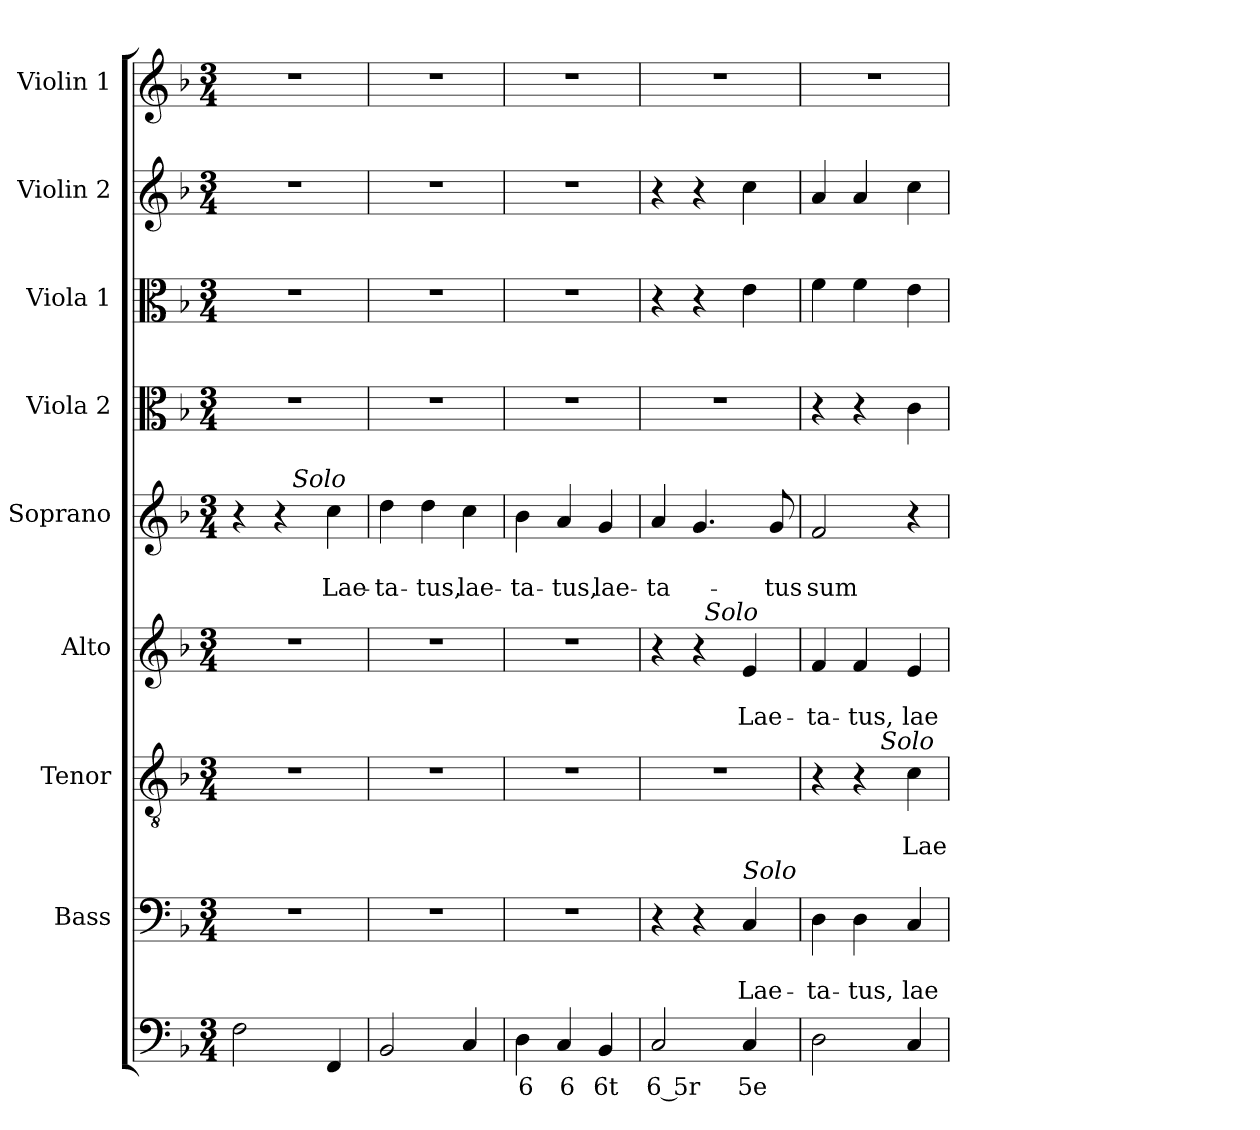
**kern	**text	**kern	**text	**text	**kern	**text	**text	**kern	**text	**text	**kern	**text	**text	**kern	**kern	**kern	**kern
*part9	*part9	*part8	*part8	*part8	*part7	*part7	*part7	*part6	*part6	*part6	*part5	*part5	*part5	*part4	*part3	*part2	*part1
*staff9	*staff9	*staff8	*staff8	*staff8	*staff7	*staff7	*staff7	*staff6	*staff6	*staff6	*staff5	*staff5	*staff5	*staff4	*staff3	*staff2	*staff1
*	*	*I"Bass	*	*	*I"Tenor	*	*	*I"Alto	*	*	*I"Soprano	*	*	*I"Viola 2	*I"Viola 1	*I"Violin 2	*I"Violin 1
*	*	*I'B	*	*	*I'T	*	*	*I'A	*	*	*I'S	*	*	*I'Vla. 2	*I'Vla. 1	*I'Vln. 2	*I'Vln. 1
*clefF4	*	*clefF4	*	*	*clefGv2	*	*	*clefG2	*	*	*clefG2	*	*	*clefC3	*clefC3	*clefG2	*clefG2
*k[b-]	*	*k[b-]	*	*	*k[b-]	*	*	*k[b-]	*	*	*k[b-]	*	*	*k[b-]	*k[b-]	*k[b-]	*k[b-]
*F:	*	*F:	*	*	*F:	*	*	*F:	*	*	*F:	*	*	*F:	*F:	*F:	*F:
*M3/4	*	*M3/4	*	*	*M3/4	*	*	*M3/4	*	*	*M3/4	*	*	*M3/4	*M3/4	*M3/4	*M3/4
=1	=1	=1	=1	=1	=1	=1	=1	=1	=1	=1	=1	=1	=1	=1	=1	=1	=1
*	*	*	*	*	*	*	*	*	*	*	*^	*	*	*	*	*	*
2F\	.	2.r	.	.	2.r	.	.	2.r	.	.	4r	4ryy	.	.	2.r	2.r	2.r	2.r
.	.	.	.	.	.	.	.	.	.	.	4r	16ryy	.	.	.	.	.	.
!	!	!	!	!	!	!	!	!	!	!	!	!LO:TX:a:i:t=Solo	!	!	!	!	!	!
.	.	.	.	.	.	.	.	.	.	.	.	4..ryy	.	.	.	.	.	.
!	!	!	!	!	!	!	!	!	!	!	!	!	!	!LO:LY:b	!	!	!	!
4FF/	.	.	.	.	.	.	.	.	.	.	4cc\	.	.	Lae-	.	.	.	.
=2	=2	=2	=2	=2	=2	=2	=2	=2	=2	=2	=2	=2	=2	=2	=2	=2	=2	=2
!	!	!	!	!	!	!	!	!	!	!	!	!	!	!LO:LY:b	!	!	!	!
*	*	*	*	*	*	*	*	*	*	*	*v	*v	*	*	*	*	*	*
2BB-/	.	2.r	.	.	2.r	.	.	2.r	.	.	4dd\	.	-ta-	2.r	2.r	2.r	2.r
!	!	!	!	!	!	!	!	!	!	!	!	!	!LO:LY:b	!	!	!	!
.	.	.	.	.	.	.	.	.	.	.	4dd\	.	-tus,	.	.	.	.
!	!	!	!	!	!	!	!	!	!	!	!	!	!LO:LY:b	!	!	!	!
4C/	.	.	.	.	.	.	.	.	.	.	4cc\	.	lae-	.	.	.	.
=3	=3	=3	=3	=3	=3	=3	=3	=3	=3	=3	=3	=3	=3	=3	=3	=3	=3
!	!LO:LY:b	!	!	!	!	!	!	!	!	!	!	!	!LO:LY:b	!	!	!	!
4D\	6	2.r	.	.	2.r	.	.	2.r	.	.	4b-\	.	-ta-	2.r	2.r	2.r	2.r
!	!LO:LY:b	!	!	!	!	!	!	!	!	!	!	!	!LO:LY:b	!	!	!	!
4C/	6	.	.	.	.	.	.	.	.	.	4a/	.	-tus,	.	.	.	.
!	!LO:LY:b	!	!	!	!	!	!	!	!	!	!	!	!LO:LY:b	!	!	!	!
4BB-/	6t	.	.	.	.	.	.	.	.	.	4g/	.	lae-	.	.	.	.
=4	=4	=4	=4	=4	=4	=4	=4	=4	=4	=4	=4	=4	=4	=4	=4	=4	=4
!	!LO:LY:b	!	!	!	!	!	!	!	!	!	!	!	!LO:LY:b	!	!	!	!
*	*	*	*	*	*	*	*	*^	*	*	*	*	*	*	*	*	*
2C/	6 5r	4r	.	.	2.r	.	.	4r	4ryy	.	.	4a/	.	-ta-	2.r	4r	4r	2.r
.	.	4r	.	.	.	.	.	4r	32ryy	.	.	4.g/	.	.	.	4r	4r	.
!	!	!	!	!	!	!	!	!	!LO:TX:a:i:t=Solo	!	!	!	!	!	!	!	!	!
.	.	.	.	.	.	.	.	.	4...ryy	.	.	.	.	.	.	.	.	.
!	!	!LO:TX:a:i:t=Solo	!	!	!	!	!	!	!	!	!	!	!	!	!	!	!	!
!	!LO:LY:b	!	!	!LO:LY:b	!	!	!	!	!	!	!LO:LY:b	!	!	!	!	!	!	!
4C/	5e	4C/	.	Lae-	.	.	.	4e/	.	.	Lae-	.	.	.	.	4e\	4cc\	.
!	!	!	!	!	!	!	!	!	!	!	!	!	!	!LO:LY:b	!	!	!	!
.	.	.	.	.	.	.	.	.	.	.	.	8g/	.	-tus	.	.	.	.
=5	=5	=5	=5	=5	=5	=5	=5	=5	=5	=5	=5	=5	=5	=5	=5	=5	=5	=5
!	!	!	!	!LO:LY:b	!	!	!	!	!	!	!LO:LY:b	!	!	!LO:LY:b	!	!	!	!
*	*	*	*	*	*^	*	*	*v	*v	*	*	*	*	*	*	*	*	*
2D\	.	4D\	.	-ta-	4r	4.ryy	.	.	4f/	.	-ta-	2f/	.	sum	4r	4f\	4a/	2.r
!	!	!	!	!LO:LY:b	!	!	!	!	!	!	!LO:LY:b	!	!	!	!	!	!	!
.	.	4D\	.	-tus,	4r	.	.	.	4f/	.	-tus,	.	.	.	4r	4f\	4a/	.
!	!	!	!	!	!	!LO:TX:a:i:t=Solo	!	!	!	!	!	!	!	!	!	!	!	!
.	.	.	.	.	.	4.ryy	.	.	.	.	.	.	.	.	.	.	.	.
!	!	!	!	!LO:LY:b	!	!	!	!LO:LY:b	!	!	!LO:LY:b	!	!	!	!	!	!	!
4C/	.	4C/	.	lae-	4c\	.	.	Lae-	4e/	.	lae-	4r	.	.	4c\	4e\	4cc\	.
*	*	*	*	*	*v	*v	*	*	*	*	*	*	*	*	*	*	*	*
=	=	=	=	=	=	=	=	=	=	=	=	=	=	=	=	=	=
*-	*-	*-	*-	*-	*-	*-	*-	*-	*-	*-	*-	*-	*-	*-	*-	*-	*-
